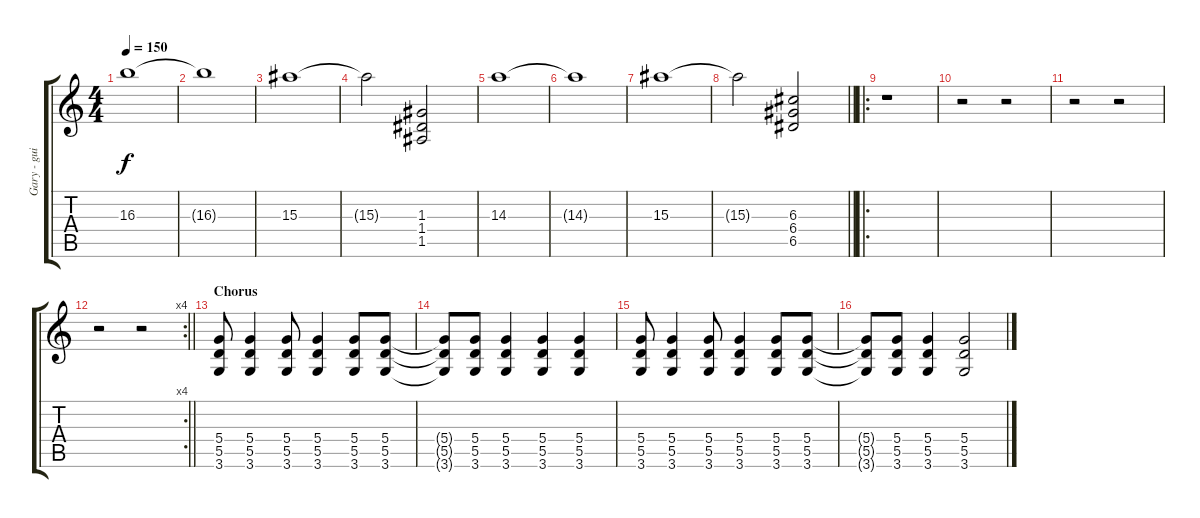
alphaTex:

\track ("Gary - guitar" "Gary - gui") {instrument distortionguitar}
\staff {score tabs}
\tuning (E4 B3 G3 D3 A2 E2) {hide}
\ts (4 4)
\tempo 150
\clef g2
\ks c
16.3.1{dy f} |
16.3{t}.1 |
15.3.1 |
15.3{t}.2 (1.3 1.4 1.5).2 |
14.3.1 |
14.3{t}.1 |
15.3.1 |
\barLineRight lightlight
15.3{t}.2 (6.3 6.4 6.5).2 |
\ro
r.1 |
r.2 r.2 |
r.2 r.2 |
\rc 4
\barLineRight lightlight
r.2 r.2 |
\section ("" "Chorus")
(5.4 5.5 3.6).8 (5.4 5.5 3.6).4 (5.4 5.5 3.6).8 (5.4 5.5 3.6).4 (5.4 5.5 3.6).8 (5.4 5.5 3.6).8 |
(5.4{t} 5.5{t} 3.6{t}).8 (5.4 5.5 3.6).8 (5.4 5.5 3.6).4 (5.4 5.5 3.6).4 (5.4 5.5 3.6).4 |
(5.4 5.5 3.6).8 (5.4 5.5 3.6).4 (5.4 5.5 3.6).8 (5.4 5.5 3.6).4 (5.4 5.5 3.6).8 (5.4 5.5 3.6).8 |
(5.4{t} 5.5{t} 3.6{t}).8 (5.4 5.5 3.6).8 (5.4 5.5 3.6).4 (5.4 5.5 3.6).2
